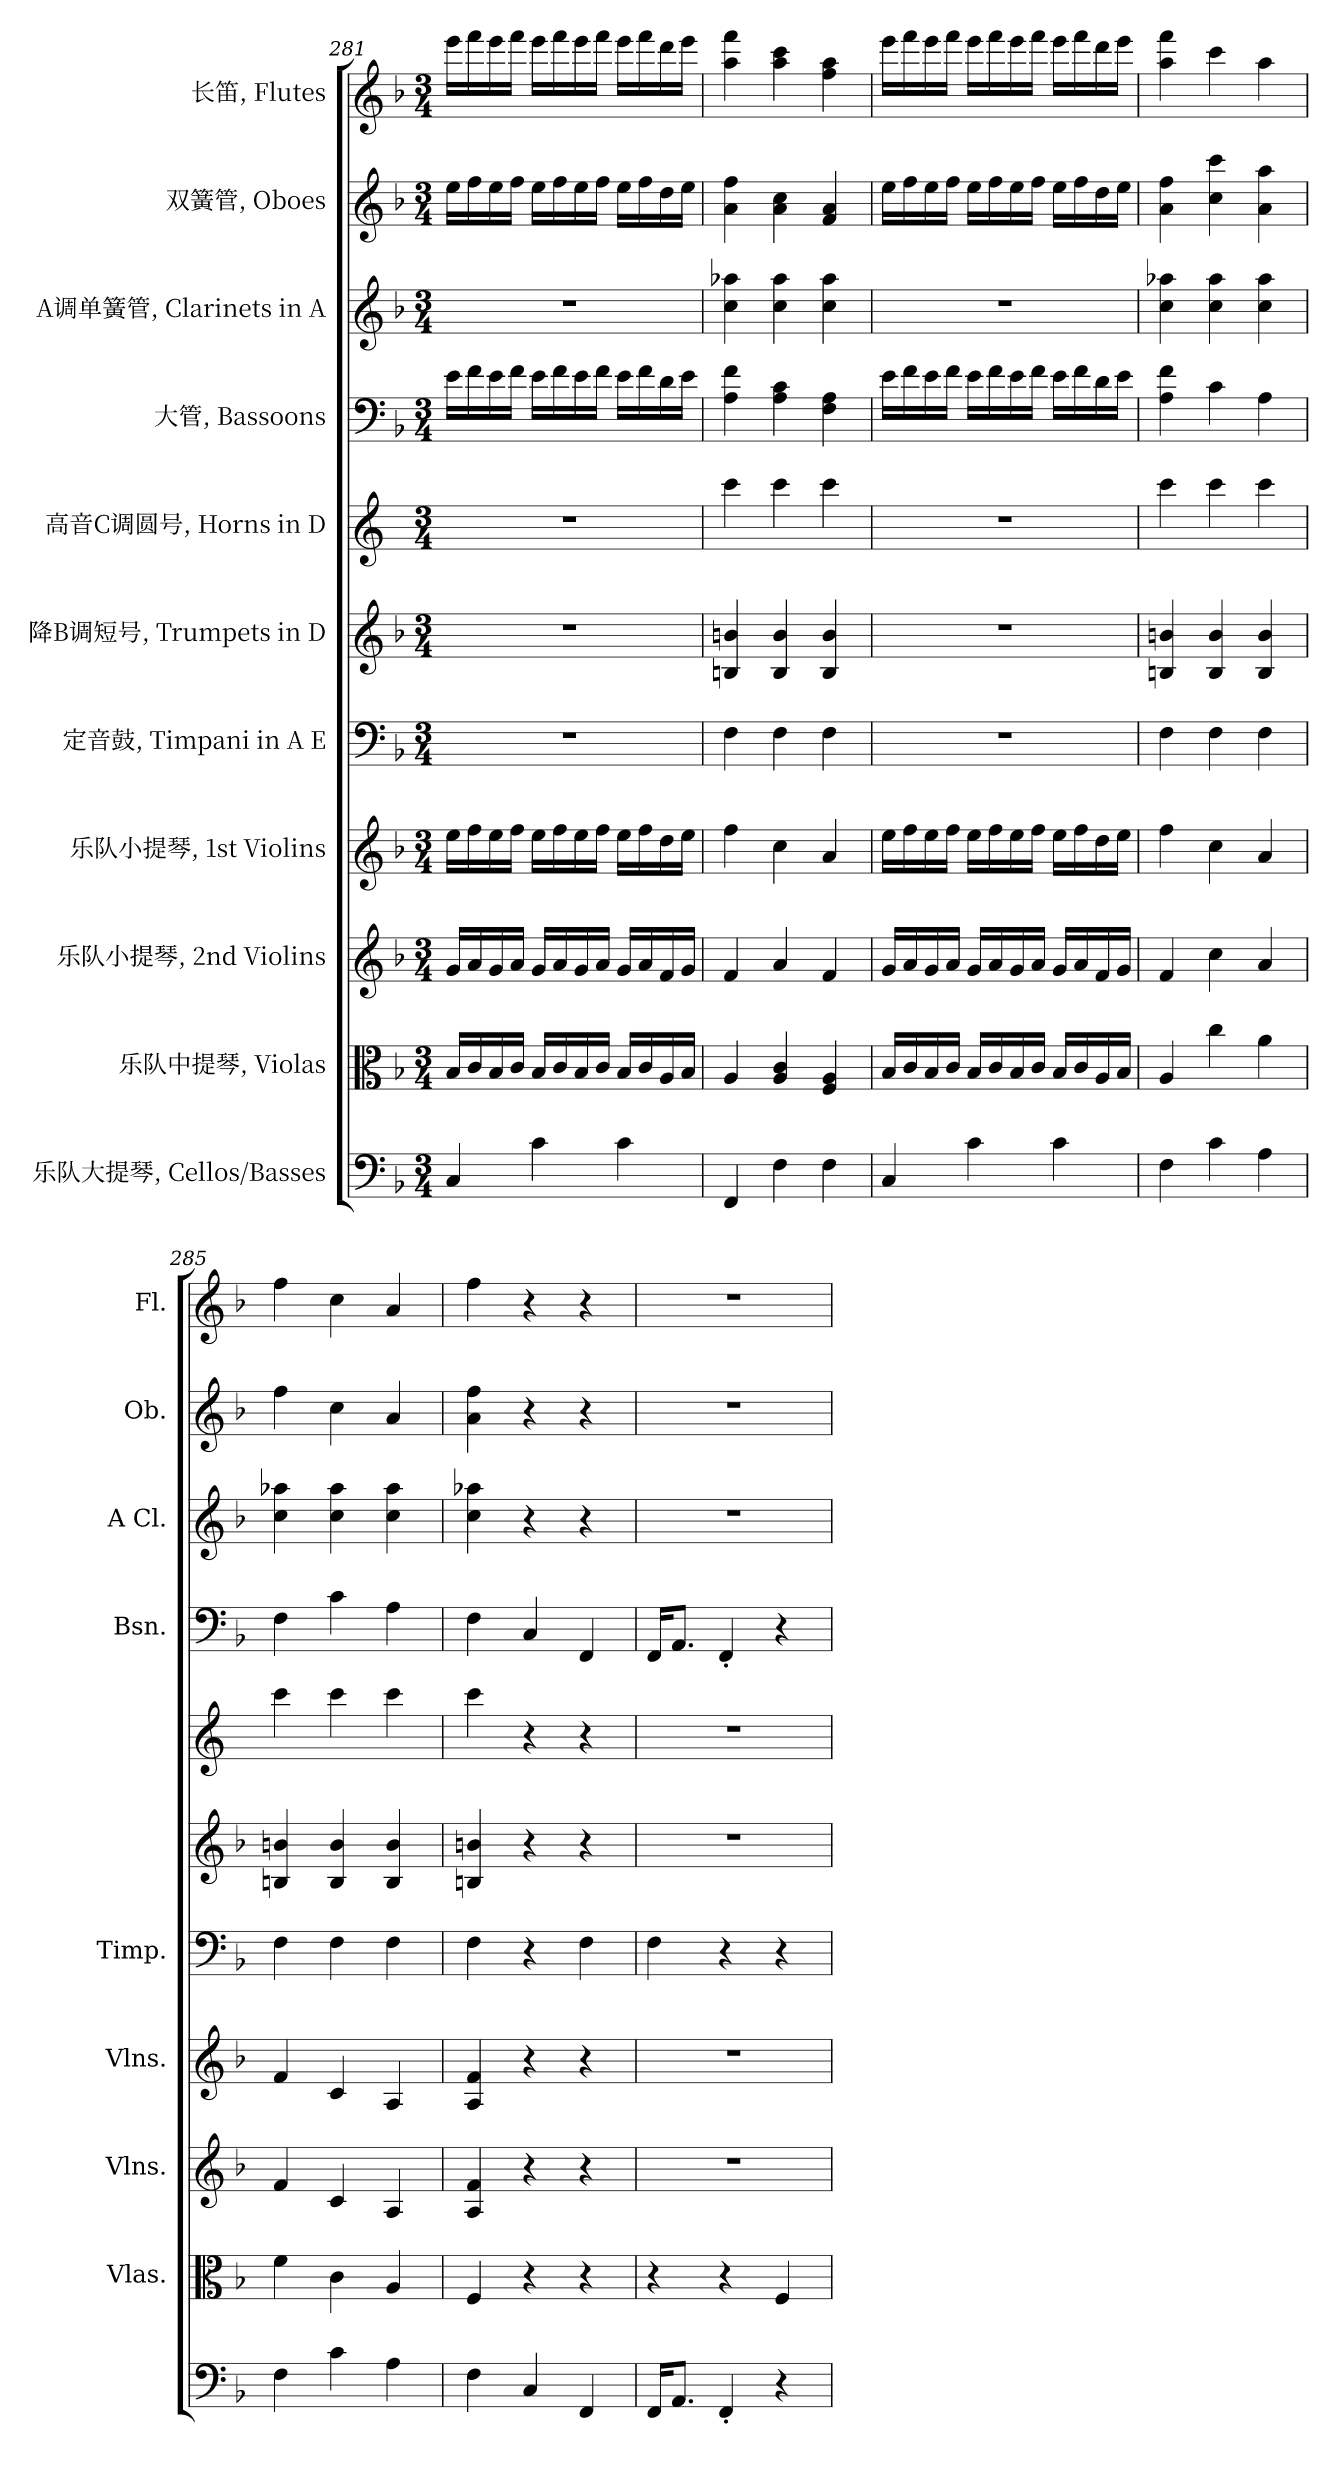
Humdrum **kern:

**kern	**kern	**kern	**kern	**kern	**kern	**kern	**kern	**kern	**kern	**kern
*part11	*part10	*part9	*part8	*part7	*part6	*part5	*part4	*part3	*part2	*part1
*staff11	*staff10	*staff9	*staff8	*staff7	*staff6	*staff5	*staff4	*staff3	*staff2	*staff1
*I"乐队大提琴, Cellos/Basses	*I"乐队中提琴, Violas	*I"乐队小提琴, 2nd Violins	*I"乐队小提琴, 1st Violins	*I"定音鼓, Timpani in A E	*I"降B调短号, Trumpets in D	*I"高音C调圆号, Horns in D	*I"大管, Bassoons	*I"A调单簧管, Clarinets in A	*I"双簧管, Oboes	*I"长笛, Flutes
*	*I'Vlas.	*I'Vlns.	*I'Vlns.	*I'Timp.	*	*	*I'Bsn.	*I'A Cl.	*I'Ob.	*I'Fl.
!!LO:PB:g=z
*clefF4	*clefC3	*clefG2	*clefG2	*clefF4	*clefG2	*clefG2	*clefF4	*clefG2	*clefG2	*clefG2
*	*	*	*	*	*ITrd1c2	*ITrd4c7	*	*ITrd2c3	*	*
*k[b-]	*k[b-]	*k[b-]	*k[b-]	*k[b-]	*k[b-e-a-]	*k[b-]	*k[b-]	*k[f#c#]	*k[b-]	*k[b-]
*M3/4	*M3/4	*M3/4	*M3/4	*M3/4	*M3/4	*M3/4	*M3/4	*M3/4	*M3/4	*M3/4
=281	=281	=281	=281	=281	=281	=281	=281	=281	=281	=281
4C/	16B-/LL	16g/LL	16ee\LL	2.r	2.r	2.r	16e\LL	2.r	16ee\LL	16eee\LL
.	16c/	16a/	16ff\	.	.	.	16f\	.	16ff\	16fff\
.	16B-/	16g/	16ee\	.	.	.	16e\	.	16ee\	16eee\
.	16c/JJ	16a/JJ	16ff\JJ	.	.	.	16f\JJ	.	16ff\JJ	16fff\JJ
4c\	16B-/LL	16g/LL	16ee\LL	.	.	.	16e\LL	.	16ee\LL	16eee\LL
.	16c/	16a/	16ff\	.	.	.	16f\	.	16ff\	16fff\
.	16B-/	16g/	16ee\	.	.	.	16e\	.	16ee\	16eee\
.	16c/JJ	16a/JJ	16ff\JJ	.	.	.	16f\JJ	.	16ff\JJ	16fff\JJ
4c\	16B-/LL	16g/LL	16ee\LL	.	.	.	16e\LL	.	16ee\LL	16eee\LL
.	16c/	16a/	16ff\	.	.	.	16f\	.	16ff\	16fff\
.	16A/	16f/	16dd\	.	.	.	16d\	.	16dd\	16ddd\
.	16B-/JJ	16g/JJ	16ee\JJ	.	.	.	16e\JJ	.	16ee\JJ	16eee\JJ
=282	=282	=282	=282	=282	=282	=282	=282	=282	=282	=282
4FF/	4A/	4f/	4ff\	4F\	4An/ 4an/	4ff\	4A\ 4f\	4a\ 4ffn\	4a\ 4ff\	4aa\ 4fff\
4F\	4A/ 4c/	4a/	4cc\	4F\	4A/ 4a/	4ff\	4A\ 4c\	4a\ 4ff\	4a\ 4cc\	4aa\ 4ccc\
4F\	4F/ 4A/	4f/	4a/	4F\	4A/ 4a/	4ff\	4F\ 4A\	4a\ 4ff\	4f/ 4a/	4ff\ 4aa\
=283	=283	=283	=283	=283	=283	=283	=283	=283	=283	=283
4C/	16B-/LL	16g/LL	16ee\LL	2.r	2.r	2.r	16e\LL	2.r	16ee\LL	16eee\LL
.	16c/	16a/	16ff\	.	.	.	16f\	.	16ff\	16fff\
.	16B-/	16g/	16ee\	.	.	.	16e\	.	16ee\	16eee\
.	16c/JJ	16a/JJ	16ff\JJ	.	.	.	16f\JJ	.	16ff\JJ	16fff\JJ
4c\	16B-/LL	16g/LL	16ee\LL	.	.	.	16e\LL	.	16ee\LL	16eee\LL
.	16c/	16a/	16ff\	.	.	.	16f\	.	16ff\	16fff\
.	16B-/	16g/	16ee\	.	.	.	16e\	.	16ee\	16eee\
.	16c/JJ	16a/JJ	16ff\JJ	.	.	.	16f\JJ	.	16ff\JJ	16fff\JJ
4c\	16B-/LL	16g/LL	16ee\LL	.	.	.	16e\LL	.	16ee\LL	16eee\LL
.	16c/	16a/	16ff\	.	.	.	16f\	.	16ff\	16fff\
.	16A/	16f/	16dd\	.	.	.	16d\	.	16dd\	16ddd\
.	16B-/JJ	16g/JJ	16ee\JJ	.	.	.	16e\JJ	.	16ee\JJ	16eee\JJ
!!LO:PB:g=z
=284	=284	=284	=284	=284	=284	=284	=284	=284	=284	=284
4F\	4A/	4f/	4ff\	4F\	4An/ 4an/	4ff\	4A\ 4f\	4a\ 4ffn\	4a\ 4ff\	4aa\ 4fff\
4c\	4cc\	4cc\	4cc\	4F\	4A/ 4a/	4ff\	4c\	4a\ 4ff\	4cc\ 4ccc\	4ccc\
4A\	4a\	4a/	4a/	4F\	4A/ 4a/	4ff\	4A\	4a\ 4ff\	4a\ 4aa\	4aa\
=285	=285	=285	=285	=285	=285	=285	=285	=285	=285	=285
4F\	4f\	4f/	4f/	4F\	4An/ 4an/	4ff\	4F\	4a\ 4ffn\	4ff\	4ff\
4c\	4c\	4c/	4c/	4F\	4A/ 4a/	4ff\	4c\	4a\ 4ff\	4cc\	4cc\
4A\	4A/	4A/	4A/	4F\	4A/ 4a/	4ff\	4A\	4a\ 4ff\	4a/	4a/
=286	=286	=286	=286	=286	=286	=286	=286	=286	=286	=286
4F\	4F/	4A/ 4f/	4A/ 4f/	4F\	4An/ 4an/	4ff\	4F\	4a\ 4ffn\	4a\ 4ff\	4ff\
4C/	4r	4r	4r	4r	4r	4r	4C/	4r	4r	4r
4FF/	4r	4r	4r	4F\	4r	4r	4FF/	4r	4r	4r
=287	=287	=287	=287	=287	=287	=287	=287	=287	=287	=287
16FF/KL	4r	2.r	2.r	4F\	2.r	2.r	16FF/KL	2.r	2.r	2.r
8.AA/J	.	.	.	.	.	.	8.AA/J	.	.	.
4FF'/	4r	.	.	4r	.	.	4FF'/	.	.	.
4r	4F/	.	.	4r	.	.	4r	.	.	.
=	=	=	=	=	=	=	=	=	=	=
*-	*-	*-	*-	*-	*-	*-	*-	*-	*-	*-
